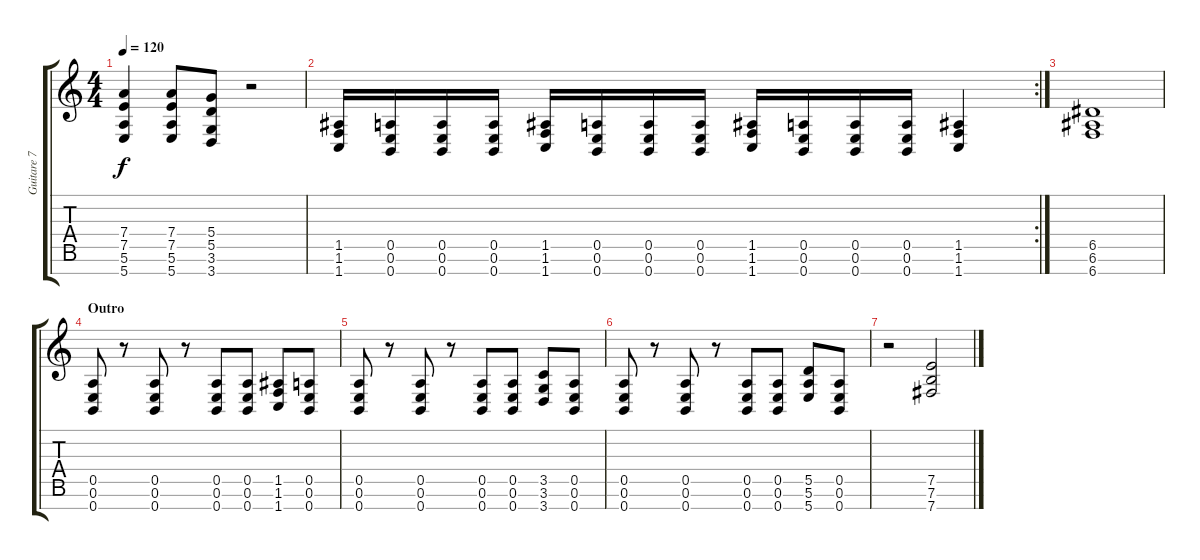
\track ("Guitare 7 cordes B2" "Guitare 7 ") {instrument distortionguitar}
\staff {score tabs}
\tuning (E4 B3 G3 D3 A2 E2 B1) {hide}
\ts (4 4)
\tempo 120
\clef g2
\ks c
(7.4 7.5 5.6 5.7).4{dy f} (7.4 7.5 5.6 5.7).8 (5.4 5.5 3.6 3.7).8 r.2 |
\rc 2
(1.5 1.6 1.7).16 (0.5 0.6 0.7).16 (0.5 0.6 0.7).16 (0.5 0.6 0.7).16 (1.5 1.6 1.7).16 (0.5 0.6 0.7).16 (0.5 0.6 0.7).16 (0.5 0.6 0.7).16 (1.5 1.6 1.7).16 (0.5 0.6 0.7).16 (0.5 0.6 0.7).16 (0.5 0.6 0.7).16 (1.5 1.6 1.7).4 |
(6.5 6.6 6.7).1 |
\section ("" "Outro")
(0.5 0.6 0.7).8 r.8 (0.5 0.6 0.7).8 r.8 (0.5 0.6 0.7).8 (0.5 0.6 0.7).8 (1.5 1.6 1.7).8 (0.5 0.6 0.7).8 |
(0.5 0.6 0.7).8 r.8 (0.5 0.6 0.7).8 r.8 (0.5 0.6 0.7).8 (0.5 0.6 0.7).8 (3.5 3.6 3.7).8 (0.5 0.6 0.7).8 |
(0.5 0.6 0.7).8 r.8 (0.5 0.6 0.7).8 r.8 (0.5 0.6 0.7).8 (0.5 0.6 0.7).8 (5.5 5.6 5.7).8 (0.5 0.6 0.7).8 |
r.2 (7.5 7.6 7.7).2
